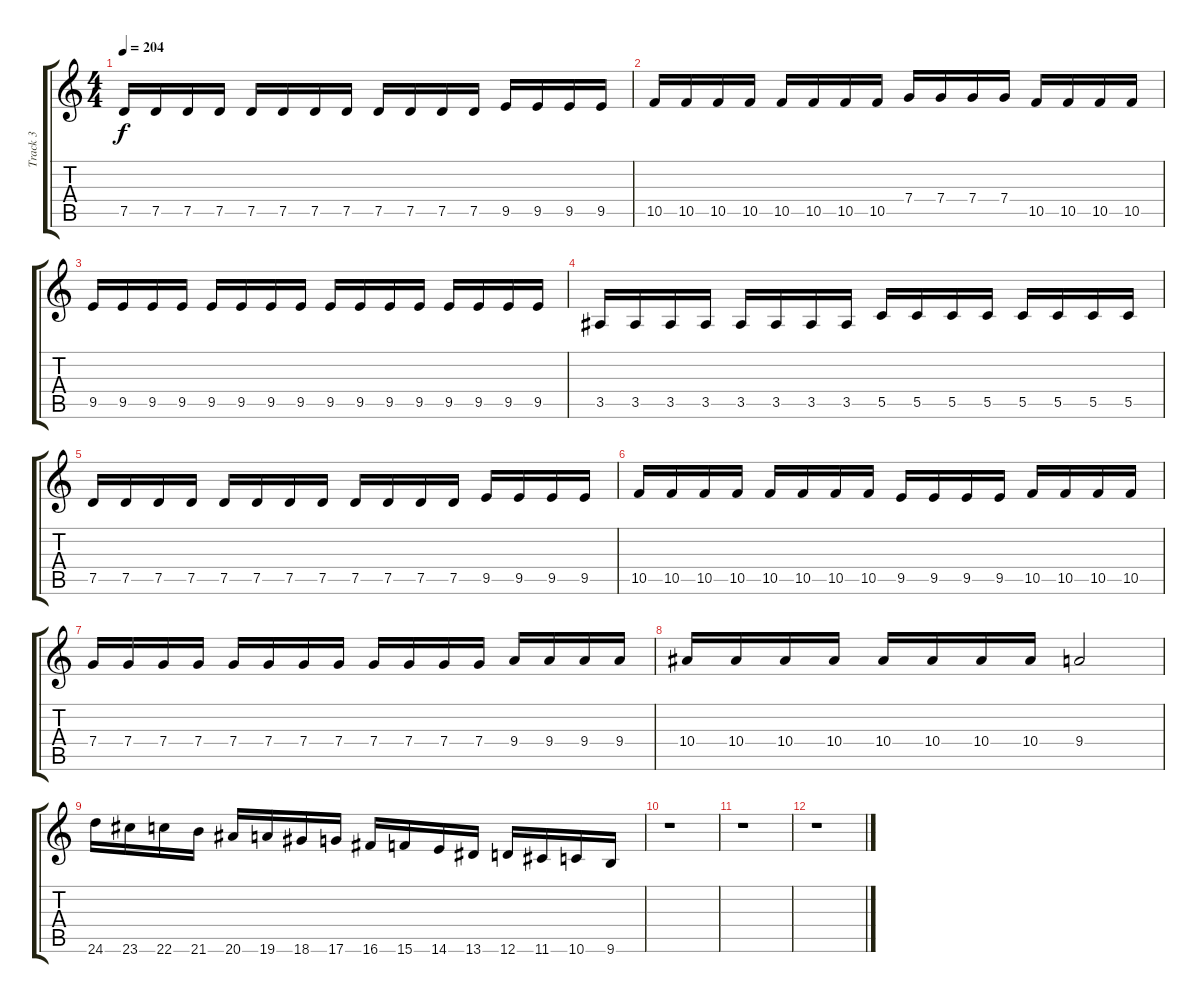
\track ("Track 3" "Track 3") {instrument distortionguitar}
\staff {score tabs}
\tuning (D4 A3 F3 C3 G2 D2) {hide}
\ts (4 4)
\tempo 204
\clef g2
\ks c
7.5.16{dy f} 7.5.16 7.5.16 7.5.16 7.5.16 7.5.16 7.5.16 7.5.16 7.5.16 7.5.16 7.5.16 7.5.16 9.5.16 9.5.16 9.5.16 9.5.16 |
10.5.16 10.5.16 10.5.16 10.5.16 10.5.16 10.5.16 10.5.16 10.5.16 7.4.16 7.4.16 7.4.16 7.4.16 10.5.16 10.5.16 10.5.16 10.5.16 |
9.5.16 9.5.16 9.5.16 9.5.16 9.5.16 9.5.16 9.5.16 9.5.16 9.5.16 9.5.16 9.5.16 9.5.16 9.5.16 9.5.16 9.5.16 9.5.16 |
3.5.16 3.5.16 3.5.16 3.5.16 3.5.16 3.5.16 3.5.16 3.5.16 5.5.16 5.5.16 5.5.16 5.5.16 5.5.16 5.5.16 5.5.16 5.5.16 |
7.5.16 7.5.16 7.5.16 7.5.16 7.5.16 7.5.16 7.5.16 7.5.16 7.5.16 7.5.16 7.5.16 7.5.16 9.5.16 9.5.16 9.5.16 9.5.16 |
10.5.16 10.5.16 10.5.16 10.5.16 10.5.16 10.5.16 10.5.16 10.5.16 9.5.16 9.5.16 9.5.16 9.5.16 10.5.16 10.5.16 10.5.16 10.5.16 |
7.4.16 7.4.16 7.4.16 7.4.16 7.4.16 7.4.16 7.4.16 7.4.16 7.4.16 7.4.16 7.4.16 7.4.16 9.4.16 9.4.16 9.4.16 9.4.16 |
10.4.16 10.4.16 10.4.16 10.4.16 10.4.16 10.4.16 10.4.16 10.4.16 9.4.2 |
24.6.16{instrument guitarfretnoise} 23.6.16 22.6.16 21.6.16 20.6.16 19.6.16 18.6.16 17.6.16 16.6.16 15.6.16 14.6.16 13.6.16 12.6.16 11.6.16 10.6.16 9.6.16 |
r.1 |
r.1 |
r.1
